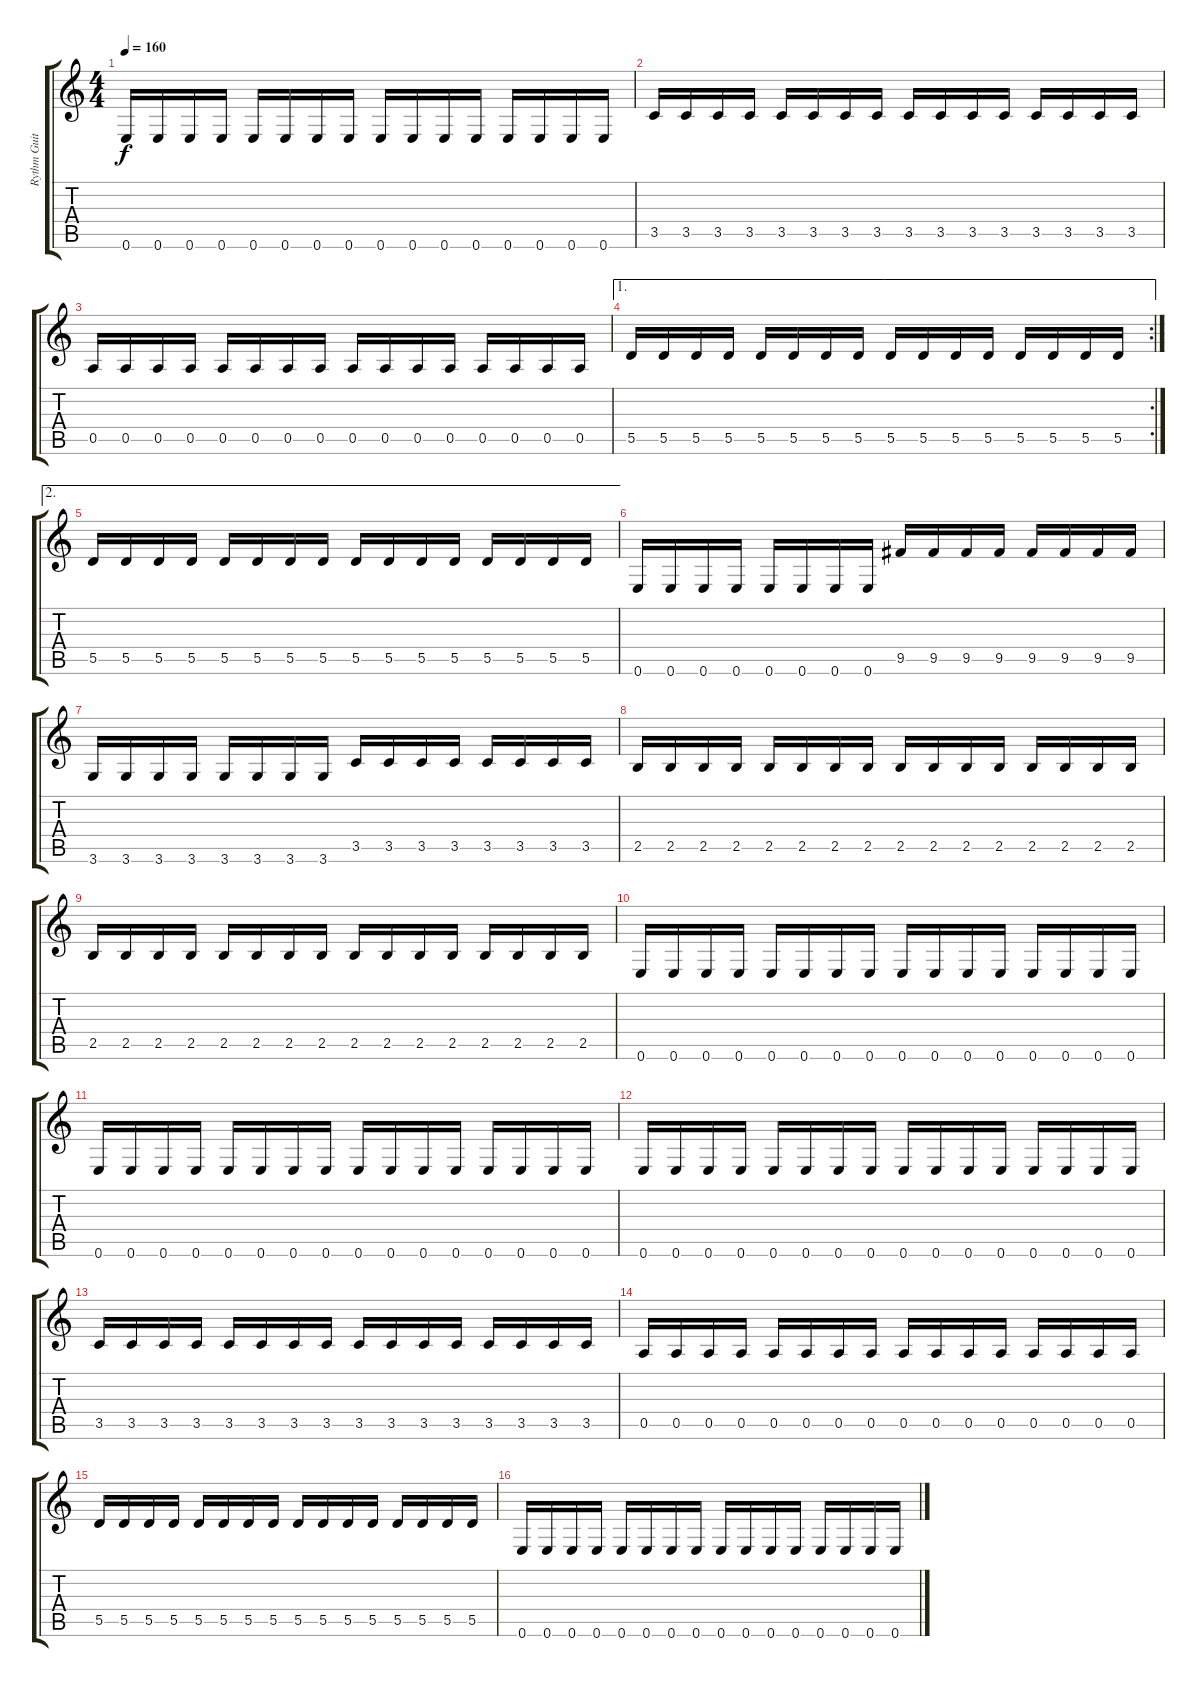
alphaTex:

\track ("Rythm Guitar" "Rythm Guit") {instrument overdrivenguitar}
\staff {score tabs}
\tuning (E4 B3 G3 D3 A2 E2) {hide}
\ts (4 4)
\tempo 160
\clef g2
\ks c
0.6.16{dy f} 0.6.16 0.6.16 0.6.16 0.6.16 0.6.16 0.6.16 0.6.16 0.6.16 0.6.16 0.6.16 0.6.16 0.6.16 0.6.16 0.6.16 0.6.16 |
3.5.16 3.5.16 3.5.16 3.5.16 3.5.16 3.5.16 3.5.16 3.5.16 3.5.16 3.5.16 3.5.16 3.5.16 3.5.16 3.5.16 3.5.16 3.5.16 |
0.5.16 0.5.16 0.5.16 0.5.16 0.5.16 0.5.16 0.5.16 0.5.16 0.5.16 0.5.16 0.5.16 0.5.16 0.5.16 0.5.16 0.5.16 0.5.16 |
\ae 1
\rc 2
5.5.16 5.5.16 5.5.16 5.5.16 5.5.16 5.5.16 5.5.16 5.5.16 5.5.16 5.5.16 5.5.16 5.5.16 5.5.16 5.5.16 5.5.16 5.5.16 |
\ae 2
5.5.16 5.5.16 5.5.16 5.5.16 5.5.16 5.5.16 5.5.16 5.5.16 5.5.16 5.5.16 5.5.16 5.5.16 5.5.16 5.5.16 5.5.16 5.5.16 |
0.6.16 0.6.16 0.6.16 0.6.16 0.6.16 0.6.16 0.6.16 0.6.16 9.5.16 9.5.16 9.5.16 9.5.16 9.5.16 9.5.16 9.5.16 9.5.16 |
3.6.16 3.6.16 3.6.16 3.6.16 3.6.16 3.6.16 3.6.16 3.6.16 3.5.16 3.5.16 3.5.16 3.5.16 3.5.16 3.5.16 3.5.16 3.5.16 |
2.5.16 2.5.16 2.5.16 2.5.16 2.5.16 2.5.16 2.5.16 2.5.16 2.5.16 2.5.16 2.5.16 2.5.16 2.5.16 2.5.16 2.5.16 2.5.16 |
2.5.16 2.5.16 2.5.16 2.5.16 2.5.16 2.5.16 2.5.16 2.5.16 2.5.16 2.5.16 2.5.16 2.5.16 2.5.16 2.5.16 2.5.16 2.5.16 |
0.6.16 0.6.16 0.6.16 0.6.16 0.6.16 0.6.16 0.6.16 0.6.16 0.6.16 0.6.16 0.6.16 0.6.16 0.6.16 0.6.16 0.6.16 0.6.16 |
0.6.16 0.6.16 0.6.16 0.6.16 0.6.16 0.6.16 0.6.16 0.6.16 0.6.16 0.6.16 0.6.16 0.6.16 0.6.16 0.6.16 0.6.16 0.6.16 |
0.6.16 0.6.16 0.6.16 0.6.16 0.6.16 0.6.16 0.6.16 0.6.16 0.6.16 0.6.16 0.6.16 0.6.16 0.6.16 0.6.16 0.6.16 0.6.16 |
3.5.16 3.5.16 3.5.16 3.5.16 3.5.16 3.5.16 3.5.16 3.5.16 3.5.16 3.5.16 3.5.16 3.5.16 3.5.16 3.5.16 3.5.16 3.5.16 |
0.5.16 0.5.16 0.5.16 0.5.16 0.5.16 0.5.16 0.5.16 0.5.16 0.5.16 0.5.16 0.5.16 0.5.16 0.5.16 0.5.16 0.5.16 0.5.16 |
5.5.16 5.5.16 5.5.16 5.5.16 5.5.16 5.5.16 5.5.16 5.5.16 5.5.16 5.5.16 5.5.16 5.5.16 5.5.16 5.5.16 5.5.16 5.5.16 |
0.6.16 0.6.16 0.6.16 0.6.16 0.6.16 0.6.16 0.6.16 0.6.16 0.6.16 0.6.16 0.6.16 0.6.16 0.6.16 0.6.16 0.6.16 0.6.16
